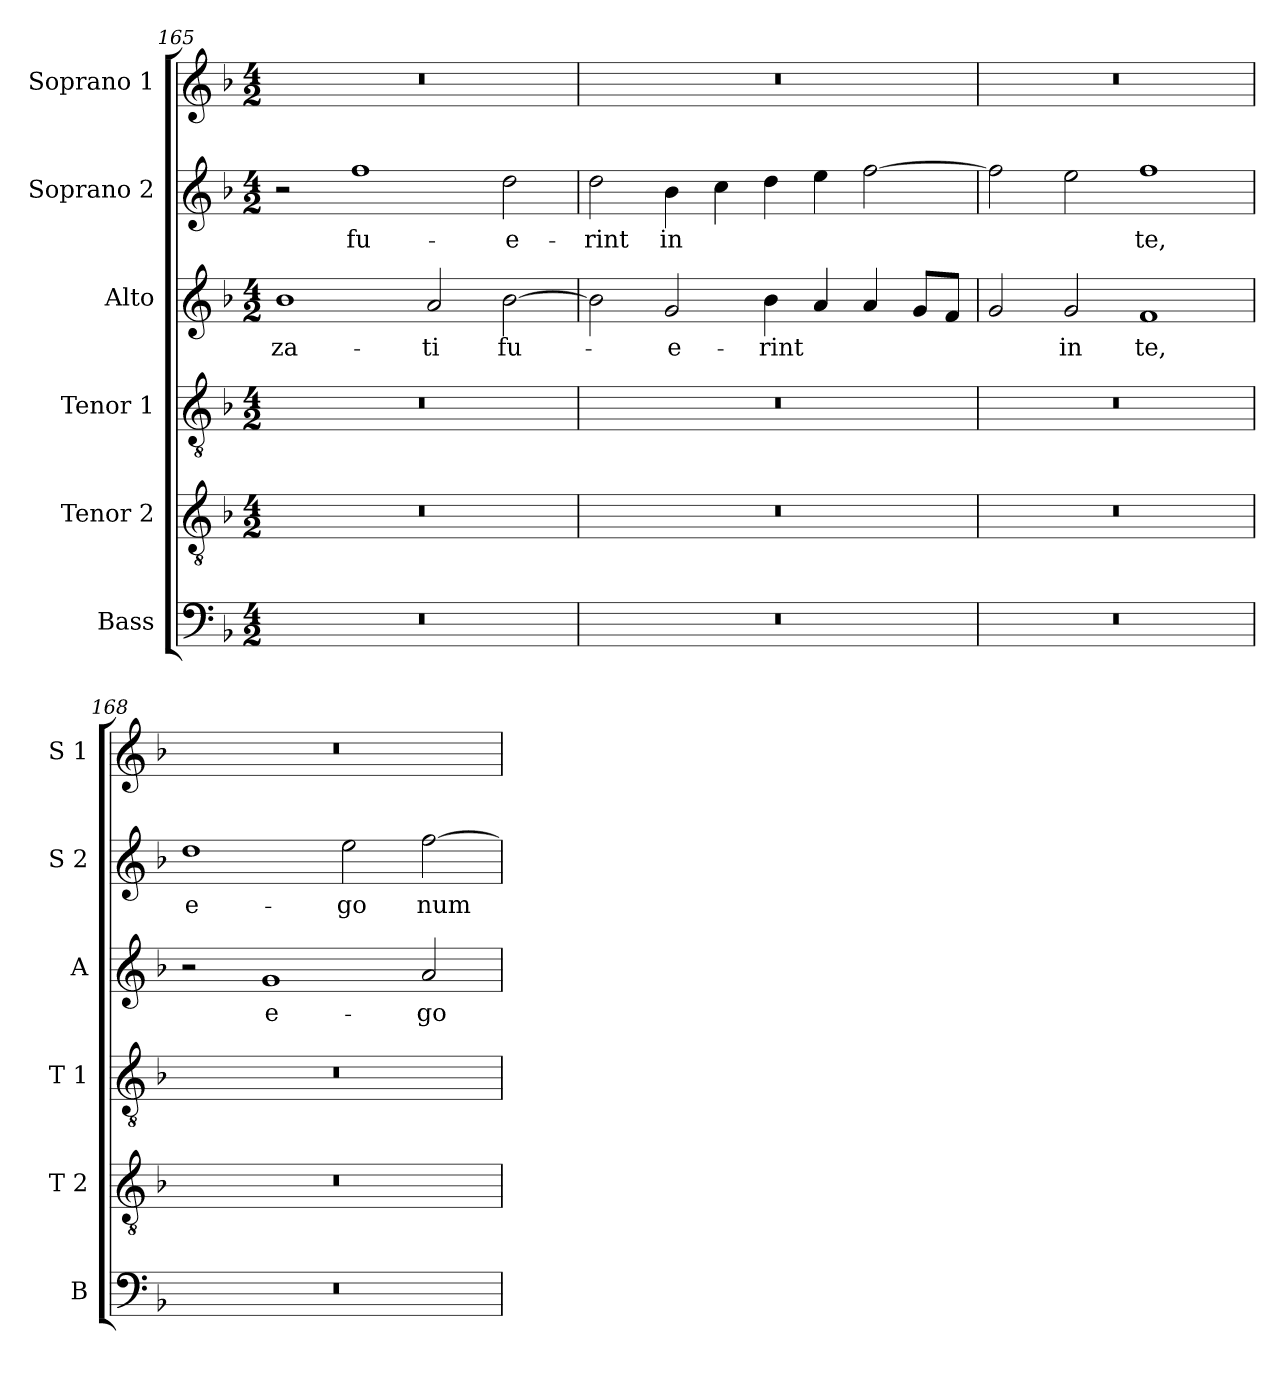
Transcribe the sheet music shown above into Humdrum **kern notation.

**kern	**kern	**kern	**kern	**text	**kern	**text	**kern
*part6	*part5	*part4	*part3	*part3	*part2	*part2	*part1
*staff6	*staff5	*staff4	*staff3	*staff3	*staff2	*staff2	*staff1
*I"Bass	*I"Tenor 2	*I"Tenor 1	*I"Alto	*	*I"Soprano 2	*	*I"Soprano 1
*I'B	*I'T 2	*I'T 1	*I'A	*	*I'S 2	*	*I'S 1
*clefF4	*clefGv2	*clefGv2	*clefG2	*	*clefG2	*	*clefG2
*k[b-]	*k[b-]	*k[b-]	*k[b-]	*	*k[b-]	*	*k[b-]
*F:	*F:	*F:	*F:	*	*F:	*	*F:
*M4/2	*M4/2	*M4/2	*M4/2	*	*M4/2	*	*M4/2
=165	=165	=165	=165	=165	=165	=165	=165
!	!	!	!	!LO:LY:b	!	!	!
0r	0r	0r	1b-	-za-	2r	.	0r
!	!	!	!	!	!	!LO:LY:b	!
.	.	.	.	.	1ff	fu-	.
!	!	!	!	!LO:LY:b	!	!	!
.	.	.	2a/	-ti	.	.	.
!	!	!	!	!LO:LY:b	!	!	!
!	!	!	!	!	!	!LO:LY:b	!
.	.	.	[2b-\	fu-	2dd\	-e-	.
=166	=166	=166	=166	=166	=166	=166	=166
!	!	!	!	!	!	!LO:LY:b	!
0r	0r	0r	2b-\]	.	2dd\	-rint	0r
!	!	!	!	!LO:LY:b	!	!	!
!	!	!	!	!	!	!LO:LY:b	!
.	.	.	2g/	-e-	4b-\	in	.
.	.	.	.	.	4cc\	.	.
!	!	!	!	!LO:LY:b	!	!	!
.	.	.	4b-\	-rint	4dd\	.	.
.	.	.	4a/	.	4ee\	.	.
.	.	.	4a/	.	[2ff\	.	.
.	.	.	8g/L	.	.	.	.
.	.	.	8f/J	.	.	.	.
=167	=167	=167	=167	=167	=167	=167	=167
0r	0r	0r	2g/	.	2ff\]	.	0r
!	!	!	!	!LO:LY:b	!	!	!
.	.	.	2g/	in	2ee\	.	.
!	!	!	!	!LO:LY:b	!	!	!
!	!	!	!	!	!	!LO:LY:b	!
.	.	.	1f	te,	1ff	te,	.
=168	=168	=168	=168	=168	=168	=168	=168
!	!	!	!	!	!	!LO:LY:b	!
0r	0r	0r	2r	.	1dd	e-	0r
!	!	!	!	!LO:LY:b	!	!	!
.	.	.	1g	e-	.	.	.
!	!	!	!	!	!	!LO:LY:b	!
.	.	.	.	.	2ee\	-go	.
!	!	!	!	!LO:LY:b	!	!	!
!	!	!	!	!	!	!LO:LY:b	!
.	.	.	2a/	-go	[2ff\	num-	.
=	=	=	=	=	=	=	=
*-	*-	*-	*-	*-	*-	*-	*-
